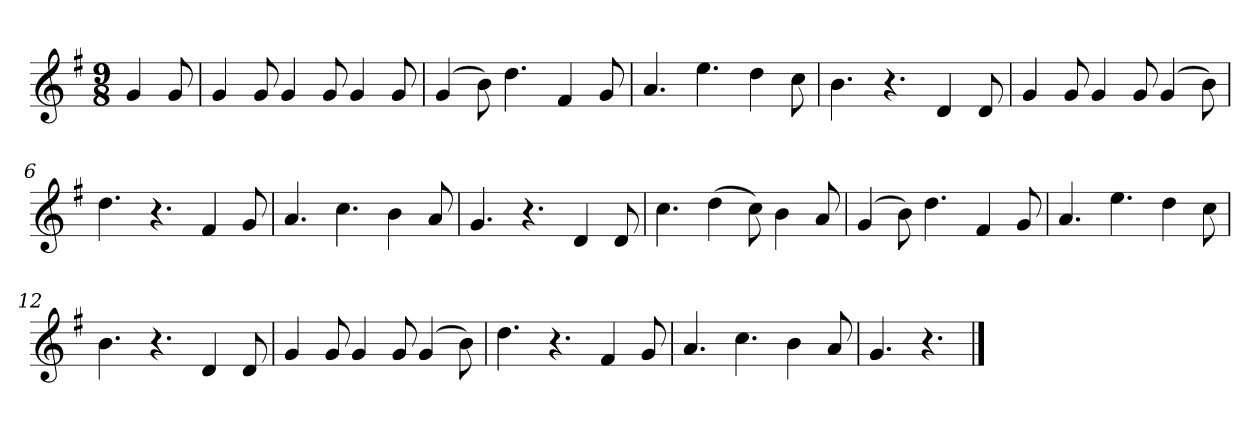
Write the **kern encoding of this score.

**kern
*part1
*staff1
*k[f#]
*M9/8
*MM120
=
4g
8g
=1
4g
8g
4g
8g
4g
8g
=2
(4g
8b)
4.dd
4f#
8g
=3
4.a
4.ee
4dd
8cc
=4
4.b
4.r
4d
8d
=5
4g
8g
4g
8g
(4g
8b)
=6
4.dd
4.r
4f#
8g
=7
4.a
4.cc
4b
8a
=8
4.g
4.r
4d
8d
=9
4.cc
(4dd
8cc)
4b
8a
=10
(4g
8b)
4.dd
4f#
8g
=11
4.a
4.ee
4dd
8cc
=12
4.b
4.r
4d
8d
=13
4g
8g
4g
8g
(4g
8b)
=14
4.dd
4.r
4f#
8g
=15
4.a
4.cc
4b
8a
=16
4.g
4.r
==
*-
